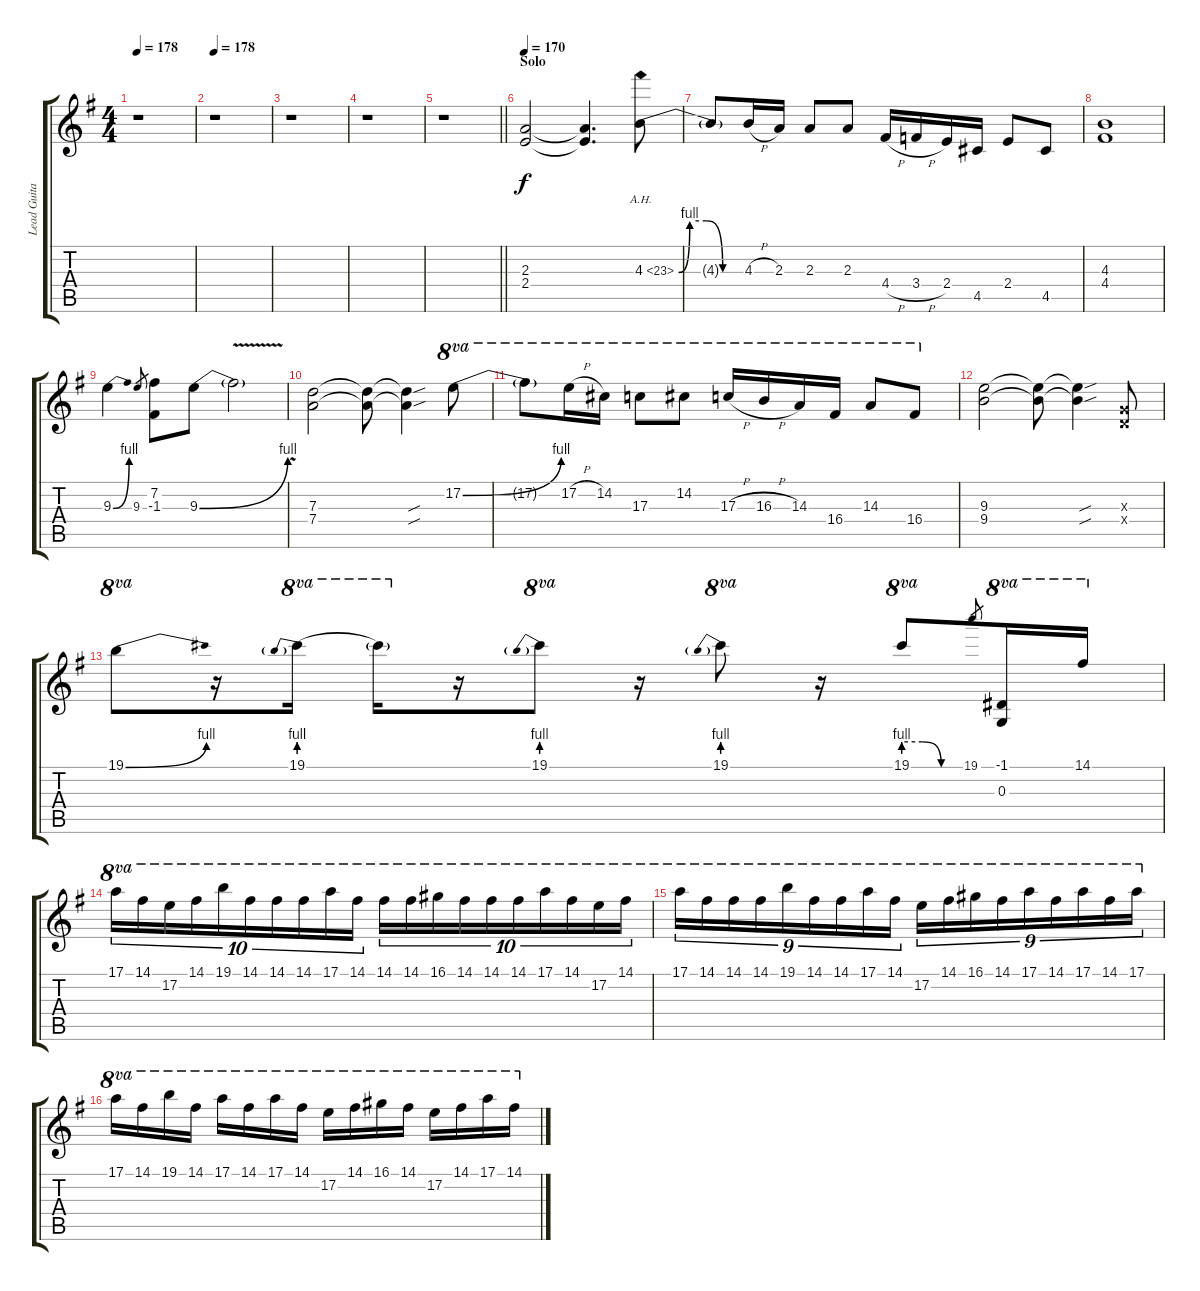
\track ("Lead Guitar" "Lead Guita") {instrument distortionguitar}
\staff {score tabs}
\tuning (E4 B3 G3 D3 A2 E2) {hide}
\ts (4 4)
\tempo 178
\clef g2
\ks g
r.1{dy f} |
\tempo 178
r.1 |
r.1 |
r.1 |
\barLineRight lightlight
r.1 |
\section ("" "Solo")
\tempo 170
(2.3 2.4).2 (2.3{t} 2.4{t}).4{d} 4.3{be (custom 0 0 10 4 25 4 40 0 60 0) ah 19}.8 |
4.3{t}.8 4.3{h}.16 2.3.16 2.3.8 2.3.8 4.4{h}.16 3.4{h}.16 2.4.16 4.5.16 2.4.8 4.5.8 |
(4.3 4.4).1 |
9.3{be (bend 0 0 60 4)}.4 9.3.8{gr} (7.2 -1.3).8 9.3{be (bend 0 0 60 4)}.8 9.3{v t}.2 |
(7.3 7.4).2 (7.3{t} 7.4{t}).8 (7.3{sou t} 7.4{sou t}).4 17.2{be (bend 0 0 60 4)}.8{ot 8va} |
17.2{t}.8{ot 8va} 17.2{h}.16{ot 8va} 14.2.16{ot 8va} 17.3.8{ot 8va} 14.2.8{ot 8va} 17.3{h}.16{ot 8va} 16.3{h}.16{ot 8va} 14.3.16{ot 8va} 16.4.16{ot 8va} 14.3.8{ot 8va} 16.4.8{ot 8va} |
(9.3 9.4).2 (9.3{t} 9.4{t}).8 (9.3{sou t} 9.4{sou t}).4 (0.3{x} 0.4{x}).8 |
19.1{be (bend 0 0 60 4)}.8{ot 8va} r.16 19.1{be (prebend 0 4 60 4)}.16{ot 8va} 19.1{t}.16{ot 8va} r.16 19.1{be (prebend 0 4 60 4)}.8{ot 8va} r.16 19.1{be (prebend 0 4 60 4)}.8{ot 8va} r.16 19.1{be (custom 0 4 20 4 40 0 60 0)}.8{ot 8va} 19.1.8{gr} (-1.1 0.3).16{ot 8va} 14.1.16{ot 8va} |
17.1.16{tu (10 8) ot 8va} 14.1.16{tu (10 8) ot 8va} 17.2.16{tu (10 8) ot 8va} 14.1.16{tu (10 8) ot 8va} 19.1.16{tu (10 8) ot 8va} 14.1.16{tu (10 8) ot 8va} 14.1.16{tu (10 8) ot 8va} 14.1.16{tu (10 8) ot 8va} 17.1.16{tu (10 8) ot 8va} 14.1.16{tu (10 8) ot 8va} 14.1.16{tu (10 8) ot 8va} 14.1.16{tu (10 8) ot 8va} 16.1.16{tu (10 8) ot 8va} 14.1.16{tu (10 8) ot 8va} 14.1.16{tu (10 8) ot 8va} 14.1.16{tu (10 8) ot 8va} 17.1.16{tu (10 8) ot 8va} 14.1.16{tu (10 8) ot 8va} 17.2.16{tu (10 8) ot 8va} 14.1.16{tu (10 8) ot 8va} |
17.1.16{tu (9 8) ot 8va} 14.1.16{tu (9 8) ot 8va} 14.1.16{tu (9 8) ot 8va} 14.1.16{tu (9 8) ot 8va} 19.1.16{tu (9 8) ot 8va} 14.1.16{tu (9 8) ot 8va} 14.1.16{tu (9 8) ot 8va} 17.1.16{tu (9 8) ot 8va} 14.1.16{tu (9 8) ot 8va} 17.2.16{tu (9 8) ot 8va} 14.1.16{tu (9 8) ot 8va} 16.1.16{tu (9 8) ot 8va} 14.1.16{tu (9 8) ot 8va} 17.1.16{tu (9 8) ot 8va} 14.1.16{tu (9 8) ot 8va} 17.1.16{tu (9 8) ot 8va} 14.1.16{tu (9 8) ot 8va} 17.1.16{tu (9 8) ot 8va} |
17.1.16{ot 8va} 14.1.16{ot 8va} 19.1.16{ot 8va} 14.1.16{ot 8va} 17.1.16{ot 8va} 14.1.16{ot 8va} 17.1.16{ot 8va} 14.1.16{ot 8va} 17.2.16{ot 8va} 14.1.16{ot 8va} 16.1.16{ot 8va} 14.1.16{ot 8va} 17.2.16{ot 8va} 14.1.16{ot 8va} 17.1.16{ot 8va} 14.1.16{ot 8va}
